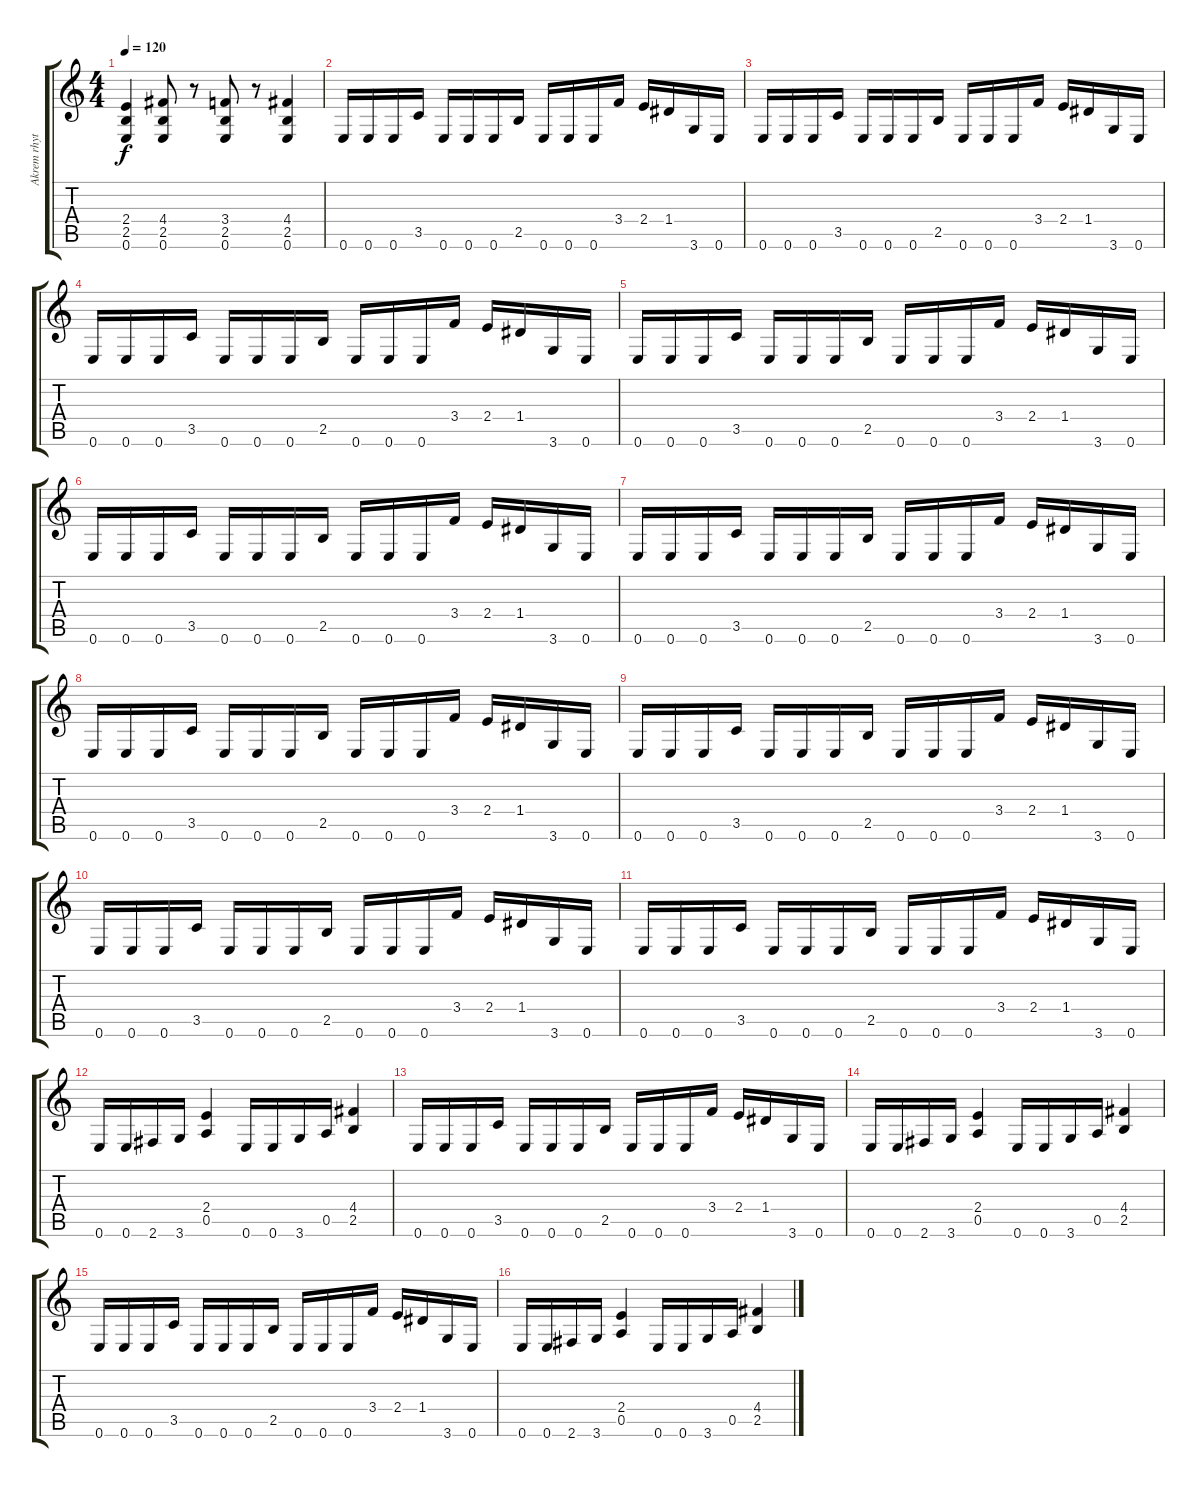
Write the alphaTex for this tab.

\track ("Akrem rhytmique" "Akrem rhyt") {instrument distortionguitar}
\staff {score tabs}
\tuning (E4 B3 G3 D3 A2 E2) {hide}
\ts (4 4)
\tempo 120
\clef g2
\ks c
(2.4 2.5 0.6).4{dy f} (4.4 2.5 0.6).8 r.8 (3.4 2.5 0.6).8 r.8 (4.4 2.5 0.6).4 |
0.6.16{balance 8} 0.6.16 0.6.16 3.5.16 0.6.16 0.6.16 0.6.16 2.5.16 0.6.16 0.6.16 0.6.16 3.4.16 2.4.16 1.4.16 3.6.16 0.6.16 |
0.6.16{balance 8} 0.6.16 0.6.16 3.5.16 0.6.16 0.6.16 0.6.16 2.5.16 0.6.16 0.6.16 0.6.16 3.4.16 2.4.16 1.4.16 3.6.16 0.6.16 |
0.6.16{balance 8} 0.6.16 0.6.16 3.5.16 0.6.16 0.6.16 0.6.16 2.5.16 0.6.16 0.6.16 0.6.16 3.4.16 2.4.16 1.4.16 3.6.16 0.6.16 |
0.6.16{balance 8} 0.6.16 0.6.16 3.5.16 0.6.16 0.6.16 0.6.16 2.5.16 0.6.16 0.6.16 0.6.16 3.4.16 2.4.16 1.4.16 3.6.16 0.6.16 |
0.6.16{balance 13} 0.6.16 0.6.16 3.5.16 0.6.16 0.6.16 0.6.16 2.5.16 0.6.16 0.6.16 0.6.16 3.4.16 2.4.16 1.4.16 3.6.16 0.6.16 |
0.6.16{balance 13} 0.6.16 0.6.16 3.5.16 0.6.16 0.6.16 0.6.16 2.5.16 0.6.16 0.6.16 0.6.16 3.4.16 2.4.16 1.4.16 3.6.16 0.6.16 |
0.6.16{balance 13} 0.6.16 0.6.16 3.5.16 0.6.16 0.6.16 0.6.16 2.5.16 0.6.16 0.6.16 0.6.16 3.4.16 2.4.16 1.4.16 3.6.16 0.6.16 |
0.6.16{balance 13} 0.6.16 0.6.16 3.5.16 0.6.16 0.6.16 0.6.16 2.5.16 0.6.16 0.6.16 0.6.16 3.4.16 2.4.16 1.4.16 3.6.16 0.6.16 |
0.6.16{balance 13} 0.6.16 0.6.16 3.5.16 0.6.16 0.6.16 0.6.16 2.5.16 0.6.16 0.6.16 0.6.16 3.4.16 2.4.16 1.4.16 3.6.16 0.6.16 |
0.6.16{balance 13} 0.6.16 0.6.16 3.5.16 0.6.16 0.6.16 0.6.16 2.5.16 0.6.16 0.6.16 0.6.16 3.4.16 2.4.16 1.4.16 3.6.16 0.6.16 |
0.6.16 0.6.16 2.6.16 3.6.16 (2.4 0.5).4 0.6.16 0.6.16 3.6.16 0.5.16 (4.4 2.5).4 |
0.6.16 0.6.16 0.6.16 3.5.16 0.6.16 0.6.16 0.6.16 2.5.16 0.6.16 0.6.16 0.6.16 3.4.16 2.4.16 1.4.16 3.6.16 0.6.16 |
0.6.16 0.6.16 2.6.16 3.6.16 (2.4 0.5).4 0.6.16 0.6.16 3.6.16 0.5.16 (4.4 2.5).4 |
0.6.16 0.6.16 0.6.16 3.5.16 0.6.16 0.6.16 0.6.16 2.5.16 0.6.16 0.6.16 0.6.16 3.4.16 2.4.16 1.4.16 3.6.16 0.6.16 |
0.6.16 0.6.16 2.6.16 3.6.16 (2.4 0.5).4 0.6.16 0.6.16 3.6.16 0.5.16 (4.4 2.5).4
